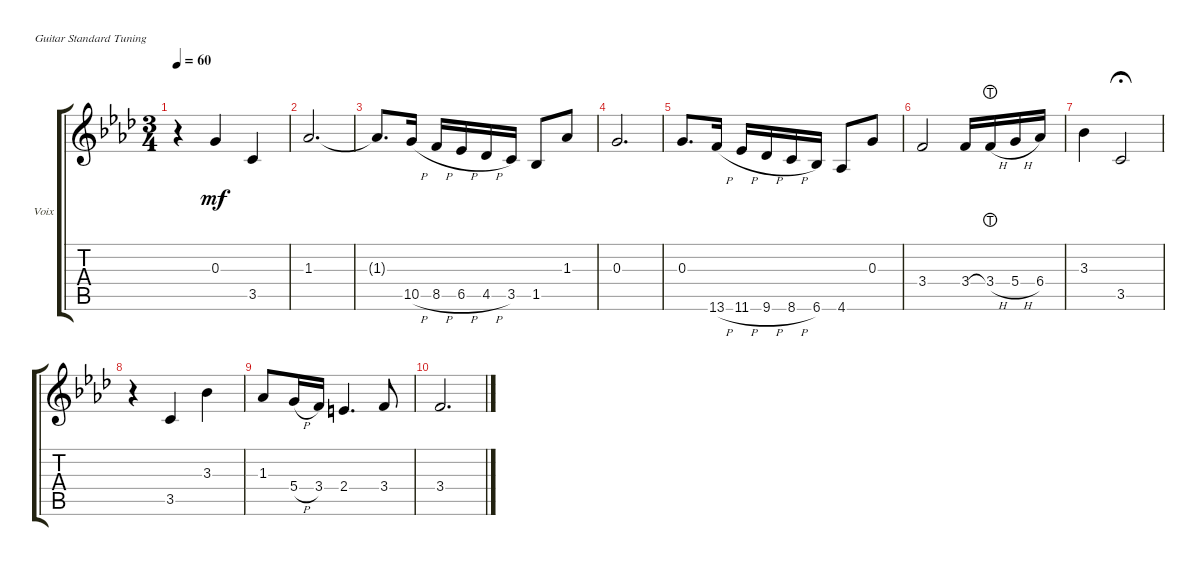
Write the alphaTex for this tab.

\defaultSystemsLayout 4
\bracketExtendMode groupsimilarinstruments
\firstSystemTrackNameOrientation horizontal
\otherSystemsTrackNameOrientation horizontal
\track ("Voix" "Voix") {instrument acousticguitarnylon}
\staff {score tabs}
\tuning (E4 B3 G3 D3 A2 E2)
\ts (3 4)
\tempo 60
\clef g2
\ks fminor
r.4{dy mf} 0.3.4 3.5.4 |
1.3.2{d} |
1.3{t}.8{d} 10.5{h}.16 8.5{h}.16 6.5{h}.16 4.5{h}.16 3.5.16 1.5.8 1.3.8 |
0.3.2{d} |
0.3.8{d} 13.6{h}.16 11.6{h}.16 9.6{h}.16 8.6{h}.16 6.6.16 4.6.8 0.3.8 |
3.4.2 3.4.16 3.4{h lht}.16 5.4{h}.16 6.4.16 |
3.3.4 3.5.2{fermata (medium 0.5)} |
r.4 3.5.4 3.3.4 |
1.3.8 5.4{h}.16 3.4.16 2.4.4{d} 3.4.8 |
3.4.2{d}
